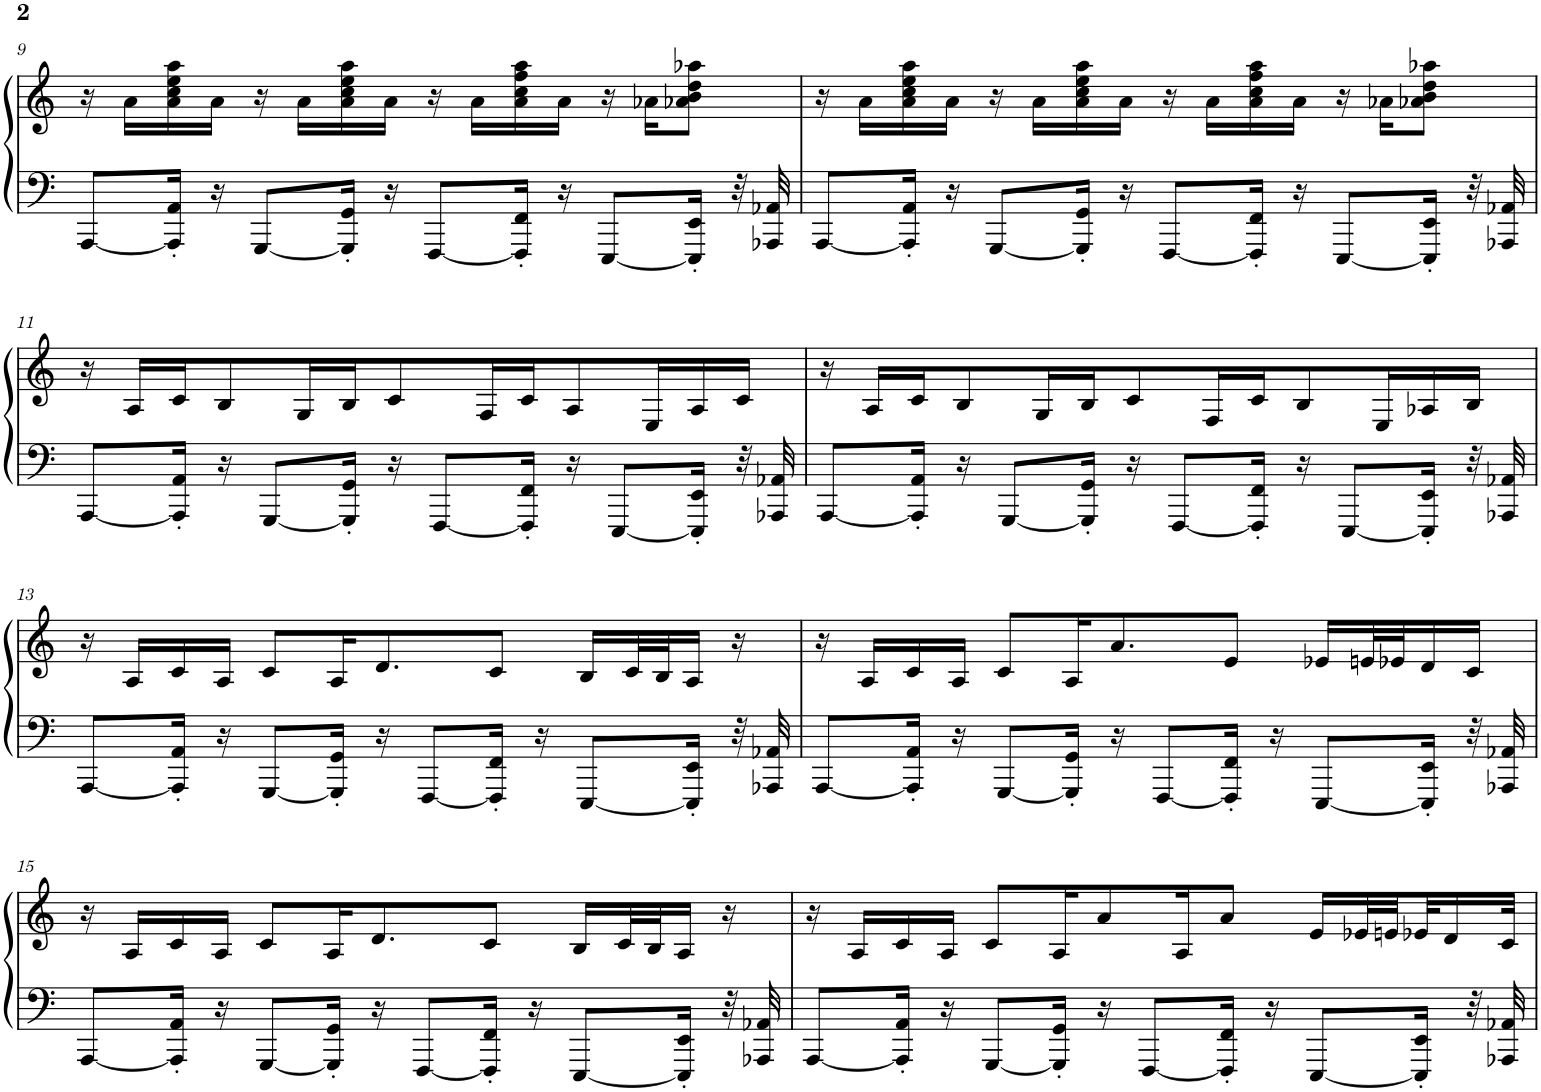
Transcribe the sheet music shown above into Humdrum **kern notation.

**kern	**kern
*part1	*part1
*staff2	*staff1
*I"Piano	*
*I'Pno.	*
!!LO:PB:g=z
*clefF4	*clefG2
*k[]	*k[]
*M4/4	*M4/4
=9	=9
[8AAA/L	16r
.	16a\LL
16AAA/]' 16AA/'Jk	16a\ 16cc\ 16ee\ 16aa\
16r	16a\JJ
[8GGG/L	16r
.	16a\LL
16GGG/]' 16GG/'Jk	16a\ 16cc\ 16ee\ 16aa\
16r	16a\JJ
[8FFF/L	16r
.	16a\LL
16FFF/]' 16FF/'Jk	16a\ 16cc\ 16ff\ 16aa\
16r	16a\JJ
[8EEE/L	16r
.	16a-X\KL
16EEE/]' 16EE/'Jk	8a-X\ 8b\ 8dd\ 8aa-X\J
32r	.
32AAA-X/ 32AA-X/	.
=10	=10
[8AAA/L	16r
.	16a\LL
16AAA/]' 16AA/'Jk	16a\ 16cc\ 16ee\ 16aa\
16r	16a\JJ
[8GGG/L	16r
.	16a\LL
16GGG/]' 16GG/'Jk	16a\ 16cc\ 16ee\ 16aa\
16r	16a\JJ
[8FFF/L	16r
.	16a\LL
16FFF/]' 16FF/'Jk	16a\ 16cc\ 16ff\ 16aa\
16r	16a\JJ
[8EEE/L	16r
.	16a-X\KL
16EEE/]' 16EE/'Jk	8a-X\ 8b\ 8dd\ 8aa-X\J
32r	.
32AAA-X/ 32AA-X/	.
!!LO:LB:g=z
=11	=11
[8AAA/L	16r
.	16A/LL
16AAA/]' 16AA/'Jk	16c/J
16r	8B/
[8GGG/L	.
.	16G/L
16GGG/]' 16GG/'Jk	16B/J
16r	8c/
[8FFF/L	.
.	16F/L
16FFF/]' 16FF/'Jk	16c/J
16r	8A/
[8EEE/L	.
.	16E/L
16EEE/]' 16EE/'Jk	16A/
32r	16c/JJ
32AAA-X/ 32AA-X/	.
=12	=12
[8AAA/L	16r
.	16A/LL
16AAA/]' 16AA/'Jk	16c/J
16r	8B/
[8GGG/L	.
.	16G/L
16GGG/]' 16GG/'Jk	16B/J
16r	8c/
[8FFF/L	.
.	16F/L
16FFF/]' 16FF/'Jk	16c/J
16r	8B/
[8EEE/L	.
.	16E/L
16EEE/]' 16EE/'Jk	16A-X/
32r	16B/JJ
32AAA-X/ 32AA-X/	.
!!LO:LB:g=z
=13	=13
[8AAA/L	16r
.	16A/LL
16AAA/]' 16AA/'Jk	16c/
16r	16A/JJ
[8GGG/L	8c/L
16GGG/]' 16GG/'Jk	16A/K
16r	8.d/
[8FFF/L	.
16FFF/]' 16FF/'Jk	8c/J
16r	.
[8EEE/L	16B/LL
.	32c/L
.	32B/J
16EEE/]' 16EE/'Jk	16A/JJ
32r	16r
32AAA-X/ 32AA-X/	.
=14	=14
[8AAA/L	16r
.	16A/LL
16AAA/]' 16AA/'Jk	16c/
16r	16A/JJ
[8GGG/L	8c/L
16GGG/]' 16GG/'Jk	16A/K
16r	8.a/
[8FFF/L	.
16FFF/]' 16FF/'Jk	8e/J
16r	.
[8EEE/L	16e-X/LL
.	32en/L
.	32e-X/J
16EEE/]' 16EE/'Jk	16d/
32r	16c/JJ
32AAA-X/ 32AA-X/	.
!!LO:LB:g=z
=15	=15
[8AAA/L	16r
.	16A/LL
16AAA/]' 16AA/'Jk	16c/
16r	16A/JJ
[8GGG/L	8c/L
16GGG/]' 16GG/'Jk	16A/K
16r	8.d/
[8FFF/L	.
16FFF/]' 16FF/'Jk	8c/J
16r	.
[8EEE/L	16B/LL
.	32c/L
.	32B/J
16EEE/]' 16EE/'Jk	16A/JJ
32r	16r
32AAA-X/ 32AA-X/	.
=16	=16
[8AAA/L	16r
.	16A/LL
16AAA/]' 16AA/'Jk	16c/
16r	16A/JJ
[8GGG/L	8c/L
16GGG/]' 16GG/'Jk	16A/K
16r	8a/
[8FFF/L	.
.	16A/K
16FFF/]' 16FF/'Jk	8a/J
16r	.
[8EEE/L	16e/LL
.	32e-X/L
.	32en/
16EEE/]' 16EE/'Jk	32e-X/J
.	16d/
32r	.
32AAA-X/ 32AA-X/	32c/JJk
=	=
*-	*-
